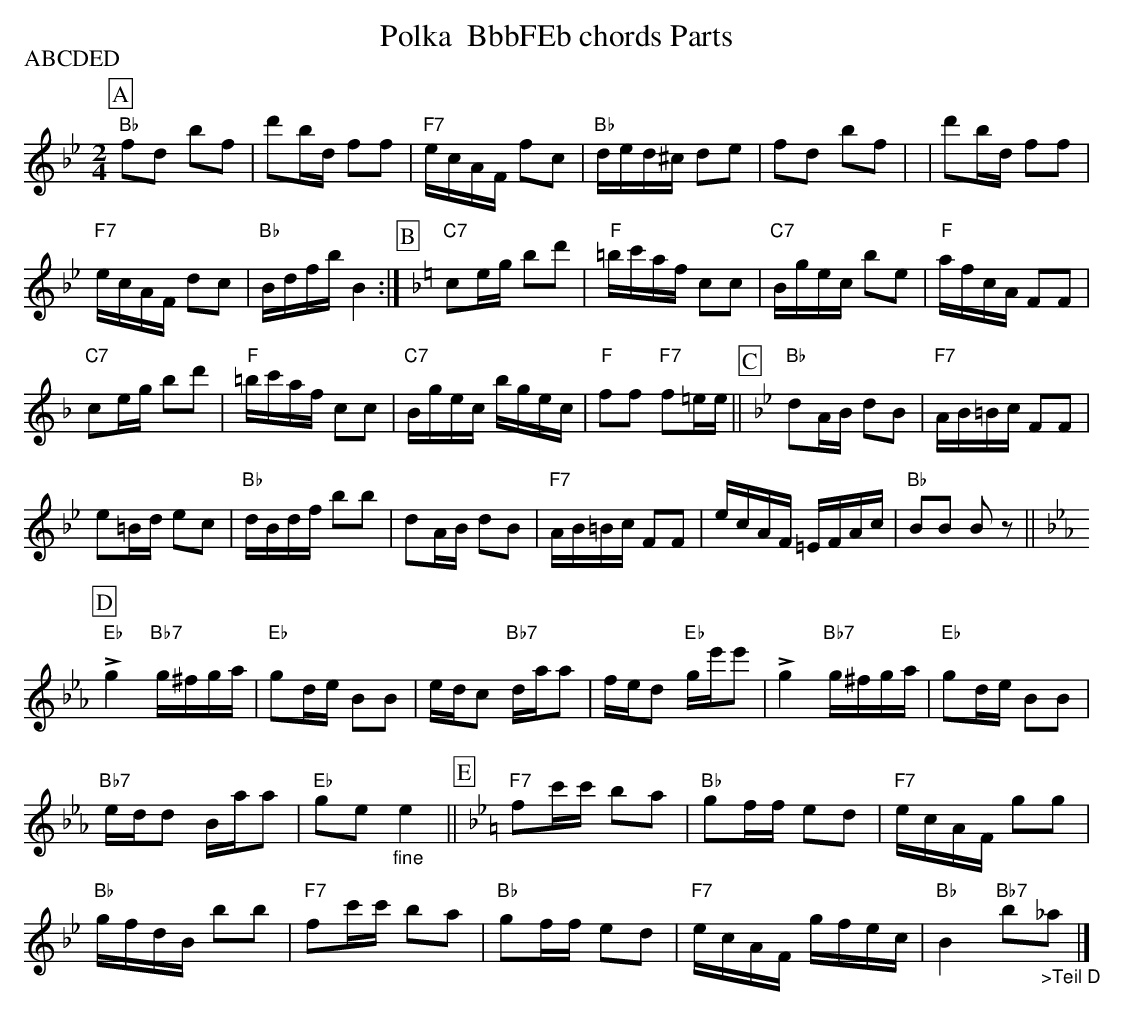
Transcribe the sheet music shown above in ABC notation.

X:1
T:  Polka  BbbFEb chords Parts
P:ABCDED
M:2/4
L:1/16
K:Bb %%MIDI gchordon
[P:A] "Bb"f2d2 b2f2 | d'2bd f2f2 | "F7"ecAF f2c2 | "Bb"ded^c d2e2 | f2d2 b2f2 | | d'2bd f2f2 |
"F7"ecAF d2c2 | "Bb"BdfbB4 :| [P:B] [K:F] "C7"c2eg b2d'2 | "F"=bc'af c2c2 | "C7"Bgec b2e2 | "F"afcA F2F2 |
"C7"c2eg b2d'2 | "F"=bc'af c2c2 | "C7"Bgec bgec | "F"f2f2 "F7"f2=ee || [P:C] [K:Bb] "Bb"d2AB d2B2 | "F7"AB=Bc F2F2 |
e2=Bd e2c2 | "Bb"dBdf b2b2 | d2AB d2B2 | "F7"AB=Bc F2F2 | ecAF =EFAc | "Bb"B2B2 B2z2 || [P:D] [K:Eb]
"Eb"!>!g4 "Bb7"g^fga | "Eb"g2de B2B2 | edc2 "Bb7"daa2 | fed2 "Eb"ge'e'2 | !>!g4 "Bb7"g^fga | "Eb"g2de B2B2 |
"Bb7"edd2 Baa2 | "Eb"g2e2"_fine"e4 || [P:E] [K:Bb]"F7"f2c'c' b2a2 | "Bb"g2ff e2d2 | "F7"ecAF g2g2 |
"Bb"gfdB b2b2 | "F7"f2c'c' b2a2 | "Bb"g2ff e2d2 | "F7"ecAF gfec | "Bb"B4 "Bb7"b2"_>Teil D"_a2 |]
